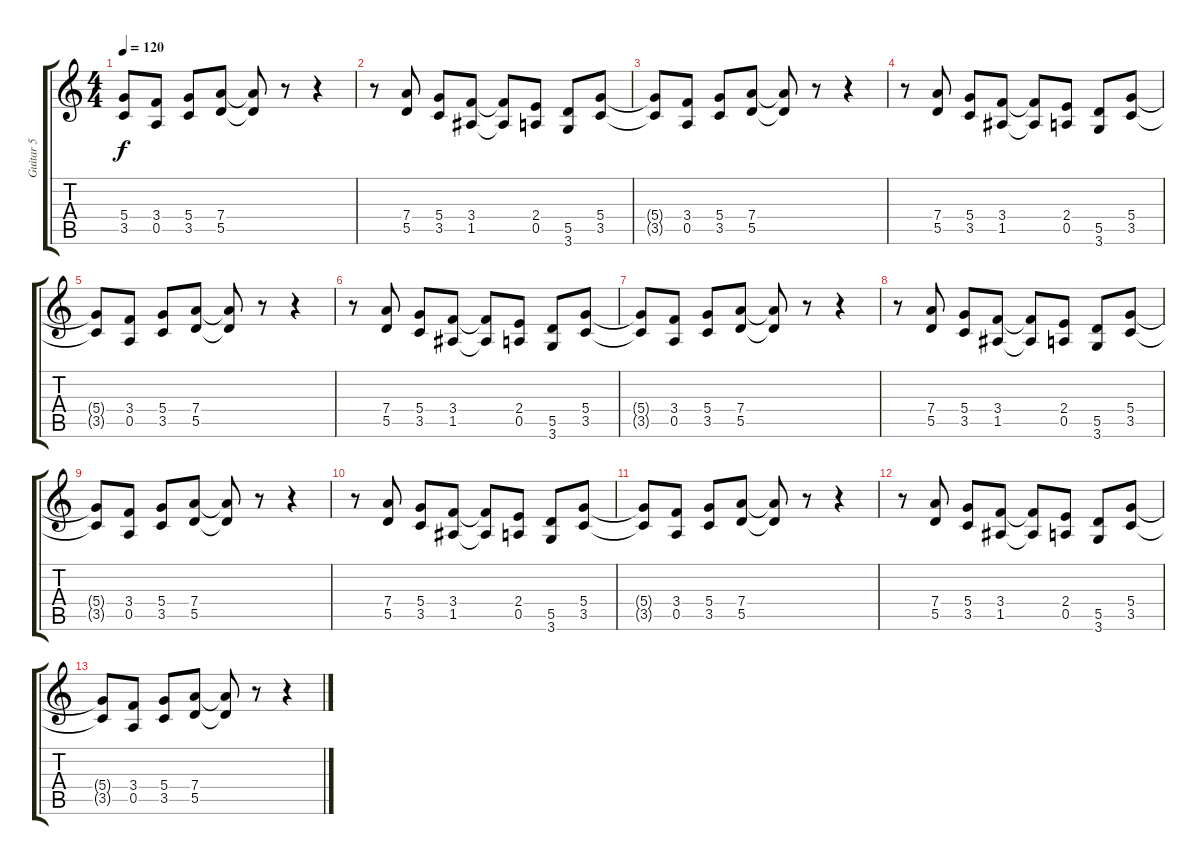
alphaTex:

\track ("Guitar 5" "Guitar 5") {instrument overdrivenguitar}
\staff {score tabs}
\tuning (E4 B3 G3 D3 A2 E2) {hide}
\ts (4 4)
\tempo 120
\clef g2
\ks c
(5.4{t} 3.5{t}).8{dy f} (3.4 0.5).8 (5.4 3.5).8 (7.4 5.5).8 (7.4{t} 5.5{t}).8 r.8 r.4 |
r.8 (7.4 5.5).8 (5.4 3.5).8 (3.4 1.5).8 (3.4{t} 1.5{t}).8 (2.4 0.5).8 (5.5 3.6).8 (5.4 3.5).8 |
(5.4{t} 3.5{t}).8 (3.4 0.5).8 (5.4 3.5).8 (7.4 5.5).8 (7.4{t} 5.5{t}).8 r.8 r.4 |
r.8 (7.4 5.5).8 (5.4 3.5).8 (3.4 1.5).8 (3.4{t} 1.5{t}).8 (2.4 0.5).8 (5.5 3.6).8 (5.4 3.5).8 |
(5.4{t} 3.5{t}).8 (3.4 0.5).8 (5.4 3.5).8 (7.4 5.5).8 (7.4{t} 5.5{t}).8 r.8 r.4 |
r.8 (7.4 5.5).8 (5.4 3.5).8 (3.4 1.5).8 (3.4{t} 1.5{t}).8 (2.4 0.5).8 (5.5 3.6).8 (5.4 3.5).8 |
(5.4{t} 3.5{t}).8 (3.4 0.5).8 (5.4 3.5).8 (7.4 5.5).8 (7.4{t} 5.5{t}).8 r.8 r.4 |
r.8 (7.4 5.5).8 (5.4 3.5).8 (3.4 1.5).8 (3.4{t} 1.5{t}).8 (2.4 0.5).8 (5.5 3.6).8 (5.4 3.5).8 |
(5.4{t} 3.5{t}).8 (3.4 0.5).8 (5.4 3.5).8 (7.4 5.5).8 (7.4{t} 5.5{t}).8 r.8 r.4 |
r.8 (7.4 5.5).8 (5.4 3.5).8 (3.4 1.5).8 (3.4{t} 1.5{t}).8 (2.4 0.5).8 (5.5 3.6).8 (5.4 3.5).8 |
(5.4{t} 3.5{t}).8 (3.4 0.5).8 (5.4 3.5).8 (7.4 5.5).8 (7.4{t} 5.5{t}).8 r.8 r.4 |
r.8 (7.4 5.5).8 (5.4 3.5).8 (3.4 1.5).8 (3.4{t} 1.5{t}).8 (2.4 0.5).8 (5.5 3.6).8 (5.4 3.5).8 |
(5.4{t} 3.5{t}).8 (3.4 0.5).8 (5.4 3.5).8 (7.4 5.5).8 (7.4{t} 5.5{t}).8 r.8 r.4
